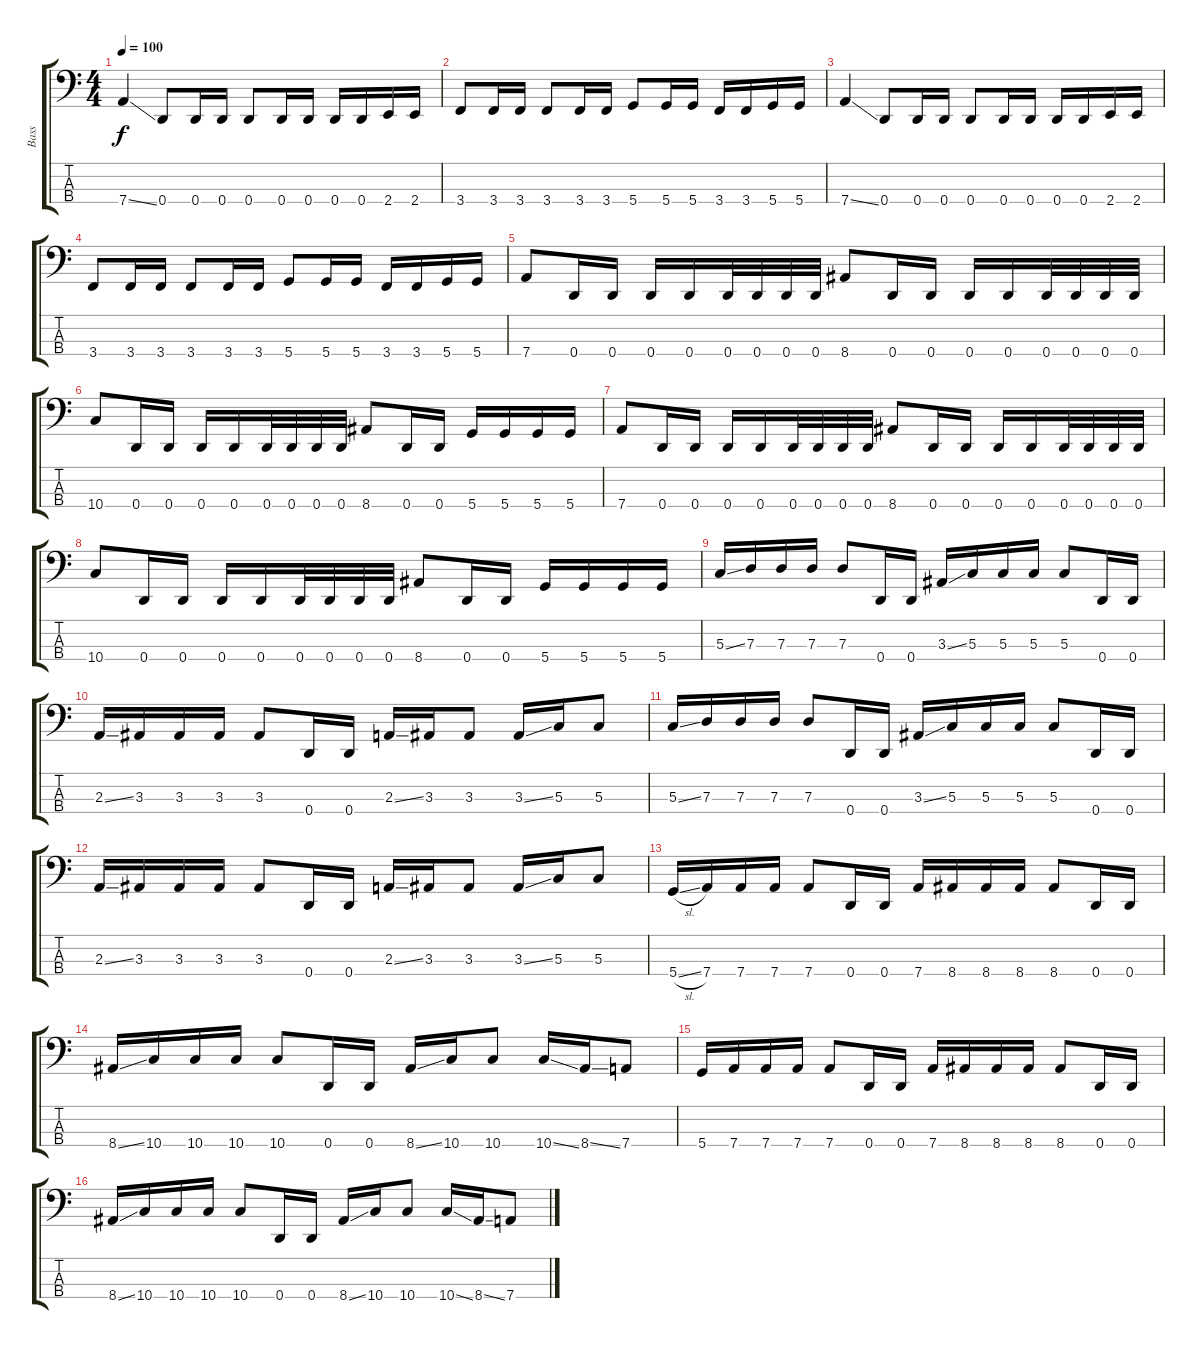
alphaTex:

\track ("Bass" "Bass") {instrument electricbassfinger}
\staff {score tabs}
\tuning (F2 C2 G1 D1) {hide}
\ts (4 4)
\tempo 100
\clef f4
\ks c
7.4{ss}.4{dy f} 0.4.8 0.4.16 0.4.16 0.4.8 0.4.16 0.4.16 0.4.16 0.4.16 2.4.16 2.4.16 |
3.4.8 3.4.16 3.4.16 3.4.8 3.4.16 3.4.16 5.4.8 5.4.16 5.4.16 3.4.16 3.4.16 5.4.16 5.4.16 |
7.4{ss}.4 0.4.8 0.4.16 0.4.16 0.4.8 0.4.16 0.4.16 0.4.16 0.4.16 2.4.16 2.4.16 |
3.4.8 3.4.16 3.4.16 3.4.8 3.4.16 3.4.16 5.4.8 5.4.16 5.4.16 3.4.16 3.4.16 5.4.16 5.4.16 |
7.4.8 0.4.16 0.4.16 0.4.16 0.4.16 0.4.32 0.4.32 0.4.32 0.4.32 8.4.8 0.4.16 0.4.16 0.4.16 0.4.16 0.4.32 0.4.32 0.4.32 0.4.32 |
10.4.8 0.4.16 0.4.16 0.4.16 0.4.16 0.4.32 0.4.32 0.4.32 0.4.32 8.4.8 0.4.16 0.4.16 5.4.16 5.4.16 5.4.16 5.4.16 |
7.4.8 0.4.16 0.4.16 0.4.16 0.4.16 0.4.32 0.4.32 0.4.32 0.4.32 8.4.8 0.4.16 0.4.16 0.4.16 0.4.16 0.4.32 0.4.32 0.4.32 0.4.32 |
10.4.8 0.4.16 0.4.16 0.4.16 0.4.16 0.4.32 0.4.32 0.4.32 0.4.32 8.4.8 0.4.16 0.4.16 5.4.16 5.4.16 5.4.16 5.4.16 |
5.3{ss}.16 7.3.16 7.3.16 7.3.16 7.3.8 0.4.16 0.4.16 3.3{ss}.16 5.3.16 5.3.16 5.3.16 5.3.8 0.4.16 0.4.16 |
2.3{ss}.16 3.3.16 3.3.16 3.3.16 3.3.8 0.4.16 0.4.16 2.3{ss}.16 3.3.16 3.3.8 3.3{ss}.16 5.3.16 5.3.8 |
5.3{ss}.16 7.3.16 7.3.16 7.3.16 7.3.8 0.4.16 0.4.16 3.3{ss}.16 5.3.16 5.3.16 5.3.16 5.3.8 0.4.16 0.4.16 |
2.3{ss}.16 3.3.16 3.3.16 3.3.16 3.3.8 0.4.16 0.4.16 2.3{ss}.16 3.3.16 3.3.8 3.3{ss}.16 5.3.16 5.3.8 |
5.4{sl}.16 7.4.16 7.4.16 7.4.16 7.4.8 0.4.16 0.4.16 7.4.16 8.4.16 8.4.16 8.4.16 8.4.8 0.4.16 0.4.16 |
8.4{ss}.16 10.4.16 10.4.16 10.4.16 10.4.8 0.4.16 0.4.16 8.4{ss}.16 10.4.16 10.4.8 10.4{ss}.16 8.4{ss}.16 7.4.8 |
5.4.16 7.4.16 7.4.16 7.4.16 7.4.8 0.4.16 0.4.16 7.4.16 8.4.16 8.4.16 8.4.16 8.4.8 0.4.16 0.4.16 |
8.4{ss}.16 10.4.16 10.4.16 10.4.16 10.4.8 0.4.16 0.4.16 8.4{ss}.16 10.4.16 10.4.8 10.4{ss}.16 8.4{ss}.16 7.4.8
